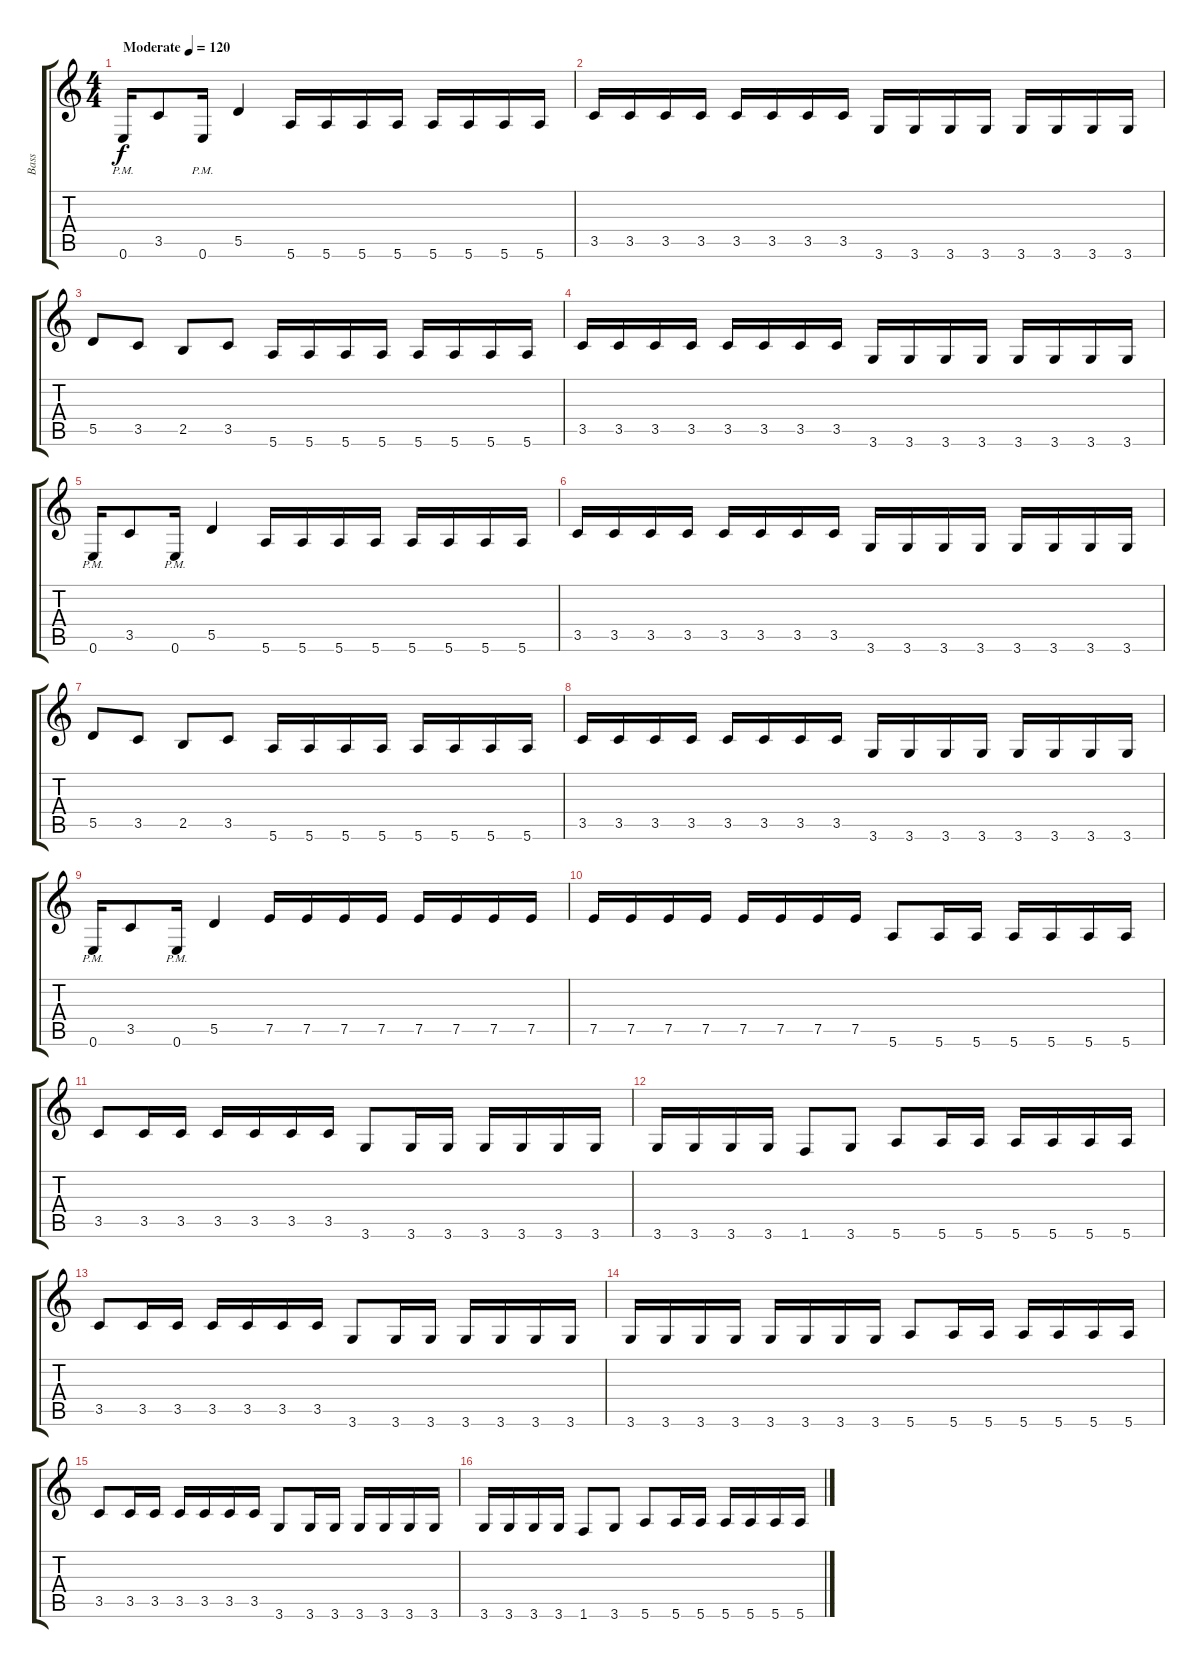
\track ("Bass" "Bass") {instrument electricbassfinger}
\staff {score tabs}
\tuning (E4 B3 G3 D3 A2 E2) {hide}
\ts (4 4)
\tempo (120 "Moderate")
\clef g2
\ks c
0.6{pm}.16{dy f instrument electricbassfinger} 3.5.8 0.6{pm}.16 5.5.4 5.6.16 5.6.16 5.6.16 5.6.16 5.6.16 5.6.16 5.6.16 5.6.16 |
3.5.16 3.5.16 3.5.16 3.5.16 3.5.16 3.5.16 3.5.16 3.5.16 3.6.16 3.6.16 3.6.16 3.6.16 3.6.16 3.6.16 3.6.16 3.6.16 |
5.5.8 3.5.8 2.5.8 3.5.8 5.6.16 5.6.16 5.6.16 5.6.16 5.6.16 5.6.16 5.6.16 5.6.16 |
3.5.16 3.5.16 3.5.16 3.5.16 3.5.16 3.5.16 3.5.16 3.5.16 3.6.16 3.6.16 3.6.16 3.6.16 3.6.16 3.6.16 3.6.16 3.6.16 |
0.6{pm}.16 3.5.8 0.6{pm}.16 5.5.4 5.6.16 5.6.16 5.6.16 5.6.16 5.6.16 5.6.16 5.6.16 5.6.16 |
3.5.16 3.5.16 3.5.16 3.5.16 3.5.16 3.5.16 3.5.16 3.5.16 3.6.16 3.6.16 3.6.16 3.6.16 3.6.16 3.6.16 3.6.16 3.6.16 |
5.5.8 3.5.8 2.5.8 3.5.8 5.6.16 5.6.16 5.6.16 5.6.16 5.6.16 5.6.16 5.6.16 5.6.16 |
3.5.16 3.5.16 3.5.16 3.5.16 3.5.16 3.5.16 3.5.16 3.5.16 3.6.16 3.6.16 3.6.16 3.6.16 3.6.16 3.6.16 3.6.16 3.6.16 |
0.6{pm}.16 3.5.8 0.6{pm}.16 5.5.4 7.5.16 7.5.16 7.5.16 7.5.16 7.5.16 7.5.16 7.5.16 7.5.16 |
7.5.16 7.5.16 7.5.16 7.5.16 7.5.16 7.5.16 7.5.16 7.5.16 5.6.8 5.6.16 5.6.16 5.6.16 5.6.16 5.6.16 5.6.16 |
3.5.8 3.5.16 3.5.16 3.5.16 3.5.16 3.5.16 3.5.16 3.6.8 3.6.16 3.6.16 3.6.16 3.6.16 3.6.16 3.6.16 |
3.6.16 3.6.16 3.6.16 3.6.16 1.6.8 3.6.8 5.6.8 5.6.16 5.6.16 5.6.16 5.6.16 5.6.16 5.6.16 |
3.5.8 3.5.16 3.5.16 3.5.16 3.5.16 3.5.16 3.5.16 3.6.8 3.6.16 3.6.16 3.6.16 3.6.16 3.6.16 3.6.16 |
3.6.16 3.6.16 3.6.16 3.6.16 3.6.16 3.6.16 3.6.16 3.6.16 5.6.8 5.6.16 5.6.16 5.6.16 5.6.16 5.6.16 5.6.16 |
3.5.8 3.5.16 3.5.16 3.5.16 3.5.16 3.5.16 3.5.16 3.6.8 3.6.16 3.6.16 3.6.16 3.6.16 3.6.16 3.6.16 |
3.6.16 3.6.16 3.6.16 3.6.16 1.6.8 3.6.8 5.6.8 5.6.16 5.6.16 5.6.16 5.6.16 5.6.16 5.6.16
